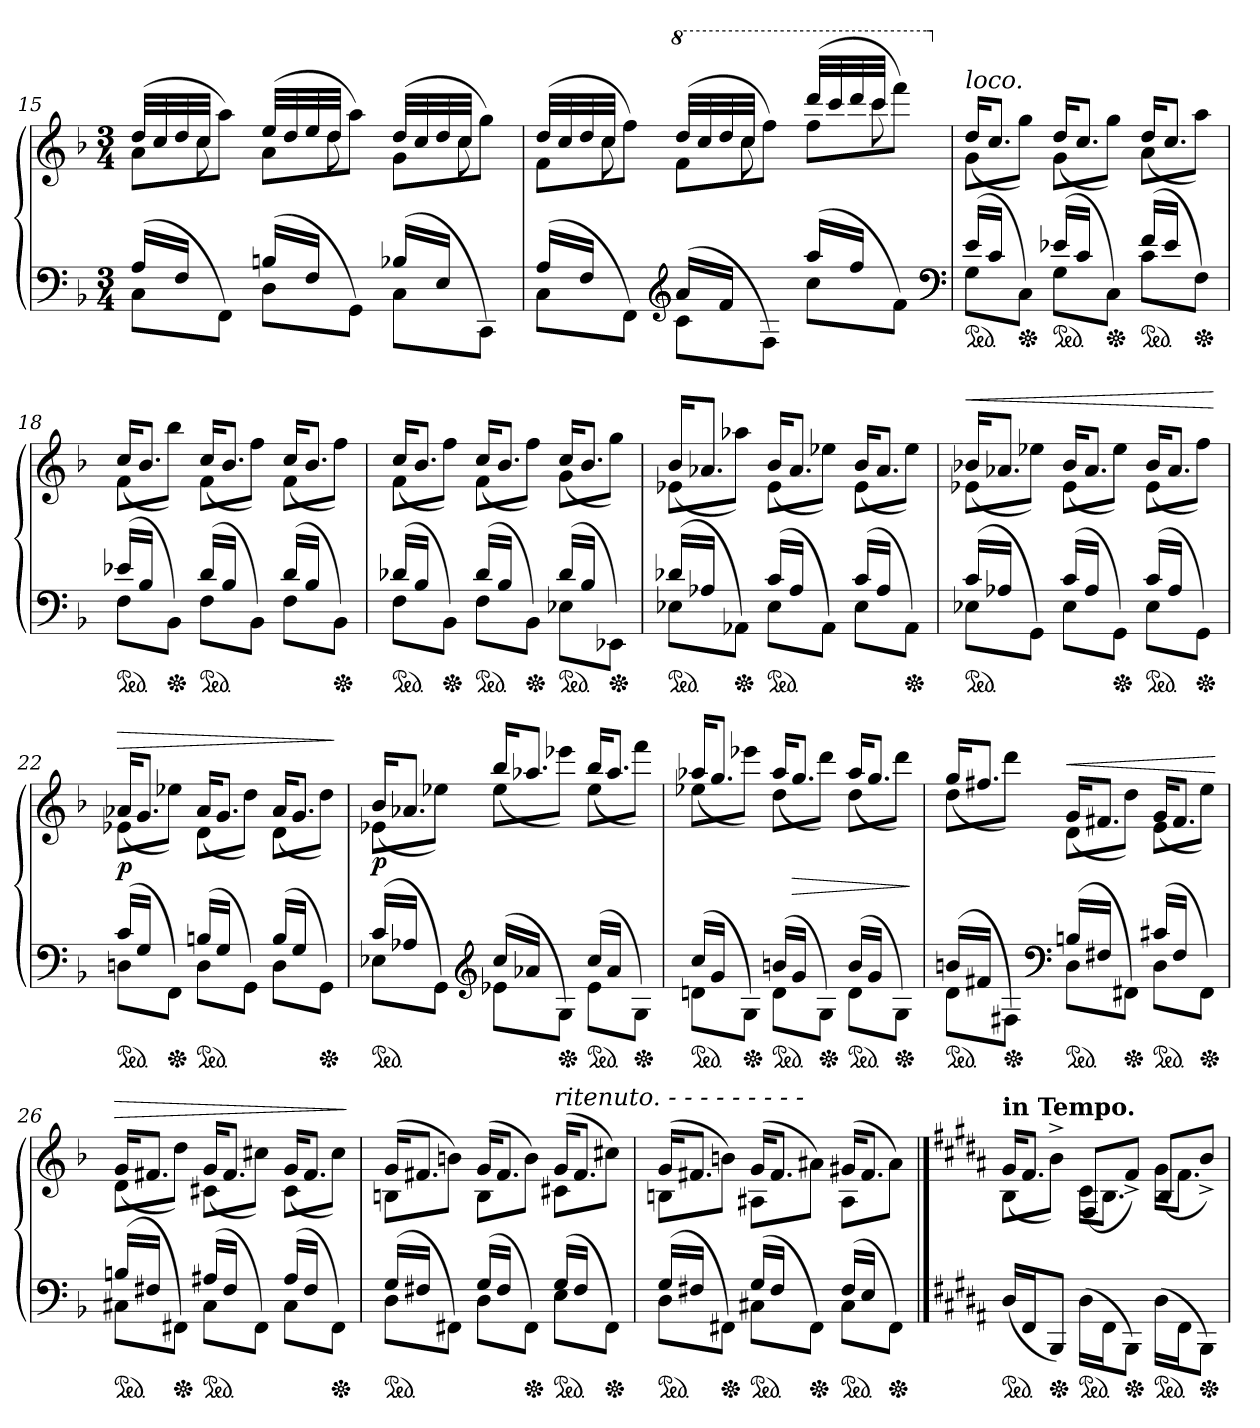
**kern	**kern	**dynam
*part1	*part1	*part1
*staff2	*staff1	*staff1/2
*clefF4	*clefG2	*
*k[b-]	*k[b-]	*
*M3/4	*M3/4	*
=15	=15	=15
*^	*^	*
*	*	*	*^	*
(>16ALL	8CL	(>32ddLLL	8aL	16.ryy	.
.	.	32cc	.	.	.
16FJJ	.	32dd	.	.	.
.	.	32ccJJJ	.	8cc\	.
8rcyy	8FFJ)	8rbbbyy	8aaJ)	.	.
.	.	.	.	8ryy	.
(>16BnLL	8DL	(>32ee/LLL	8a\L	.	.
.	.	32dd	.	.	.
16FJJ	.	32ee	.	.	.
.	.	32ddJJJ	.	8dd\	.
8reyy	8GGJ)	8rffyy	8aaJ)	.	.
.	.	.	.	8ryy	.
(>16B-XLL	8CL	(>32dd/LLL	8g\L	.	.
.	.	32cc	.	.	.
16EJJ	.	32dd	.	.	.
.	.	32ccJJJ	.	8cc\	.
8rcyy	8CCJ)	8rffffyy	8ggJ)	.	.
.	.	.	.	32ryy	.
=16	=16	=16	=16	=16	=16
(>16ALL	8CL	(>32ddLLL	16.ryy	8f\L	.
.	.	32cc	.	.	.
16FJJ	.	32dd	.	.	.
.	.	32ccJJJ	8cc	.	.
8ryy	8FFJ)	8ryy	.	8ff\J)	.
.	.	.	8ryy	.	.
*clefG2	*	*	*	*	*
*	*	*8va	*	*	*
(>16aLL	8cL	(>32dddLLL	.	8ffL	.
.	.	32ccc	.	.	.
16fJJ	.	32ddd	.	.	.
.	.	32cccJJJ	8ccc	.	.
8ryy	8FJ)	8ryy	.	8fff\J)	.
.	.	.	8ryy	.	.
(>16aaLL	8ccL	(>32ddddLLL	.	8fff\L	.
.	.	32cccc	.	.	.
16ffJJ	.	32dddd	.	.	.
.	.	32ccccJJJ	8cccc	.	.
8ryy	8fJ)	8ryy	.	8ffff\J)	.
.	.	.	32ryy	.	.
*	*	*v	*v	*v	*
*clefF4	*	*	*
=17	=17	=17	=17
*	*	*X8va	*
*	*	*^	*
!	!	!LO:TX:a:i:t=loco.	!	!
*ped	*	*	*	*
(>16eLL	8GL	8g\L	(>16dd/KL	.
16cJJ	.	.	8.ccJ	.
*Xped	*	*	*	*
8rcyy	8CJ)	8ggJ)	.	.
*ped	*	*	*	*
(>16e-XLL	8GL	8g\L	(>16dd/KL	.
16cJJ	.	.	8.ccJ	.
*Xped	*	*	*	*
8rcyy	8CJ)	8ggJ)	.	.
*ped	*	*	*	*
(>16fLL	8cL	8a\L	(>16dd/KL	.
16e-JJ	.	.	8.ccJ	.
*Xped	*	*	*	*
8rcyy	8FJ)	8aaJ)	.	.
=18	=18	=18	=18	=18
*ped	*	*	*	*
(>16e-XLL	8FL	8f\L	(>16cc/KL	.
16B-JJ	.	.	8.b-J	.
*Xped	*	*	*	*
8reyy	8BB-J)	8bb-J)	.	.
*ped	*	*	*	*
(>16dLL	8FL	8f\L	(>16cc/KL	.
16B-JJ	.	.	8.b-J	.
8reyy	8BB-J)	8ffJ)	.	.
(>16dLL	8FL	8f\L	(>16cc/KL	.
16B-JJ	.	.	8.b-J	.
*Xped	*	*	*	*
8reyy	8BB-J)	8ffJ)	.	.
=19	=19	=19	=19	=19
*ped	*	*	*	*
(>16d-XLL	8FL	8f\L	(>16cc/KL	.
16B-JJ	.	.	8.b-J	.
*Xped	*	*	*	*
8rcyy	8BB-J)	8ffJ)	.	.
*ped	*	*	*	*
(>16d-LL	8FL	8f\L	(>16cc/KL	.
16B-JJ	.	.	8.b-J	.
*Xped	*	*	*	*
8rcyy	8BB-J)	8ffJ)	.	.
*ped	*	*	*	*
(>16d-LL	8E-XL	8g\L	(>16cc/KL	.
16B-JJ	.	.	8.b-J	.
*Xped	*	*	*	*
8rAyy	8EE-XJ)	8ggJ)	.	.
=20	=20	=20	=20	=20
*ped	*	*	*	*
(>16d-XLL	8E-XL	8e-X\L	(>16b-/KL	.
16A-XJJ	.	.	8.a-XJ	.
*Xped	*	*	*	*
8rcyy	8AA-XJ)	8aa-XJ)	.	.
*ped	*	*	*	*
(>16cLL	8E-L	8e-\L	(>16b-/KL	.
16A-JJ	.	.	8.a-J	.
8rAyy	8AA-J)	8ee-XJ)	.	.
(>16cLL	8E-L	8e-\L	(>16b-/KL	.
16A-JJ	.	.	8.a-J	.
*Xped	*	*	*	*
8rcyy	8AA-J)	8ee-J)	.	.
=21	=21	=21	=21	=21
!	!	!	!	!LO:HP:a
*ped	*	*	*	*
(>16cLL	8E-XL	8e-X\L	(>16b-X/KL	<
16A-XJJ	.	.	8.a-XJ	.
8rAyy	8GGJ)	8ee-XJ)	.	.
(>16cLL	8E-L	8e-\L	(>16b-/KL	.
16A-JJ	.	.	8.a-J	.
*Xped	*	*	*	*
8rcyy	8GGJ)	8ee-J)	.	.
*ped	*	*	*	*
(>16cLL	8E-L	8e-\L	(>16b-/KL	.
16A-JJ	.	.	8.a-J	.
*Xped	*	*	*	*
8reyy	8GGJ)	8ffJ)	.	.
*v	*v	*	*	*
*	*v	*v	*
.	.	[
=22	=22	=22
*^	*^	*
!	!	!	!	!LO:HP:a
*ped	*	*	*	*
(>16cLL	8DnL	8e-X\L	(>16a-X/KL	> p
16GJJ	.	.	8.gJ	.
*Xped	*	*	*	*
8rAyy	8FFJ)	8ee-XJ)	.	.
*ped	*	*	*	*
(>16BnLL	8DL	8d\L	(>16a-/KL	.
16GJJ	.	.	8.gJ	.
8rAyy	8GGJ)	8ddJ)	.	.
(>16BLL	8DL	8d\L	(>16a-/KL	.
16GJJ	.	.	8.gJ	.
*Xped	*	*	*	*
8rcyy	8GGJ)	8ddJ)	.	.
*v	*v	*	*	*
*	*v	*v	*
.	.	]
=23	=23	=23
*^	*^	*
*ped	*	*	*	*
(>16cLL	8E-XL	8e-X\L	(>16b-/KL	p
16A-XJJ	.	.	8.a-XJ	.
8rcyy	8GGJ)	8ee-XJ)	.	.
*clefG2	*	*	*	*
(>16ccLL	8e-XL	8ee-\L	(>16bb-/KL	.
16a-XJJ	.	.	8.aa-XJ	.
*Xped	*	*	*	*
8raayy	8GJ)	8eee-XJ)	.	.
*ped	*	*	*	*
(>16ccLL	8e-L	8ee-\L	(>16bb-/KL	.
16a-JJ	.	.	8.aa-J	.
*Xped	*	*	*	*
8rffyy	8GJ)	8fffJ)	.	.
=24	=24	=24	=24	=24
*ped	*	*	*	*
(>16ccLL	8dnL	8ee-X\L	(>16aa-X/KL	.
16gJJ	.	.	8.ggJ	.
*Xped	*	*	*	*
8raayy	8GJ)	8eee-XJ)	.	.
*ped	*	*	*	*
(>16bnLL	8dL	8dd\L	(>16aa-/KL	.
16gJJ	.	.	8.ggJ	>
*Xped	*	*	*	*
8rffyy	8GJ)	8dddJ)	.	.
*ped	*	*	*	*
(>16bLL	8dL	8dd\L	(>16aa-/KL	.
16gJJ	.	.	8.ggJ	.
*Xped	*	*	*	*
8rffyy	8GJ)	8dddJ)	.	.
*v	*v	*	*	*
*	*v	*v	*
.	.	]
=25	=25	=25
*^	*^	*
*ped	*	*	*	*
(>16bnLL	8dL	8dd\L	(>16gg/KL	.
16f#XJJ	.	.	8.ff#XJ	.
*Xped	*	*	*	*
8rddyy	8F#XJ)	8dddJ)	.	.
*clefF4	*	*	*	*
!	!	!	!	!LO:HP:a
*ped	*	*	*	*
(>16BnLL	8DL	8d\L	(>16g/KL	<
16F#XJJ	.	.	8.f#XJ	.
*Xped	*	*	*	*
8rcyy	8FF#XJ)	8ddJ)	.	.
*ped	*	*	*	*
(>16c#XLL	8DL	8e\L	(>16g/KL	.
16F#JJ	.	.	8.f#J	.
*Xped	*	*	*	*
8rcyy	8FF#J)	8eeJ)	.	.
*v	*v	*	*	*
*	*v	*v	*
.	.	[
=26	=26	=26
*^	*^	*
!	!	!	!	!LO:HP:a
*ped	*	*	*	*
(>16BnLL	8C#XL	8d\L	(>16g/KL	>
16F#XJJ	.	.	8.f#XJ	.
*Xped	*	*	*	*
8reyy	8FF#XJ)	8ddJ)	.	.
*ped	*	*	*	*
(>16A#XLL	8C#L	8c#X\L	(>16g/KL	.
16F#JJ	.	.	8.f#J	.
8rcyy	8FF#J)	8cc#XJ)	.	.
(>16A#LL	8C#L	8c#\L	(>16g/KL	.
16F#JJ	.	.	8.f#J	.
*Xped	*	*	*	*
8rcyy	8FF#J)	8cc#J)	.	.
*v	*v	*	*	*
*	*v	*v	*
.	.	]
=27	=27	=27
*^	*^	*
*ped	*	*	*	*
(>16GLL	8DL	(>16gKL	8BnL	.
16F#XJJ	.	8.f#XJ	.	.
8reyy	8FF#XJ)	.	8bnJ)	.
(>16GLL	8DL	(>16gKL	8BL	.
16F#JJ	.	8.f#J	.	.
*Xped	*	*	*	*
8reyy	8FF#J)	.	8bJ)	.
!	!	!LO:TX:a:i:t=ritenuto. - - - - - - - - -	!	!
*ped	*	*	*	*
(>16GLL	8EL	(>16gKL	8c#XL	.
16F#JJ	.	8.f#J	.	.
*Xped	*	*	*	*
8rcyy	8FF#J)	.	8cc#XJ)	.
=28	=28	=28	=28	=28
*ped	*	*	*	*
(>16GLL	8DL	(>16gKL	8BnL	.
16F#XJJ	.	8.f#XJ	.	.
*Xped	*	*	*	*
8rcyy	8FF#XJ)	.	8bnJ)	.
*ped	*	*	*	*
(>16GLL	8C#XL	(>16gKL	8A#XL	.
16F#JJ	.	8.f#J	.	.
!LO:TX:a:t=w oryginale bez kasownika przy b	!	!	!	!
*Xped	*	*	*	*
8rcyy	8FF#J)	.	8a#XJ)	.
*ped	*	*	*	*
(>16F#LL	8C#L	(>16g#XKL	8A#L	.
16EJJ	.	8.f#J	.	.
*Xped	*	*	*	*
8rcyy	8FF#J)	.	8a#J)	.
*v	*v	*	*	*
==29	==29	==29	==29
*k[f#c#g#d#a#]	*k[f#c#g#d#a#]	*	*
*^	*	*	*
!	!	!LO:TX:a:B:t=in Tempo.	!	!
*v	*v	*	*	*
*ped	*	*	*
(<16D#/LL	8B\L	(>16g#/KL	.
16FF#J	.	8.f#J	.
*Xped	*	*	*
8BBBJ)	8b^J)	.	.
*ped	*	*	*
(>16D#\LL	16c#\KL	(>8F#/L	.
16FF#\J	8.BJ	.	.
*Xped	*	*	*
8BBBJ)	.	8f#^>J)	.
*ped	*	*	*
(>16D#\LL	16g#\KL	(>8B/L	.
16FF#J	8.f#J	.	.
*Xped	*	*	*
8BBBJ)	.	8b^>J)	.
*	*v	*v	*
=	=	=
*-	*-	*-
